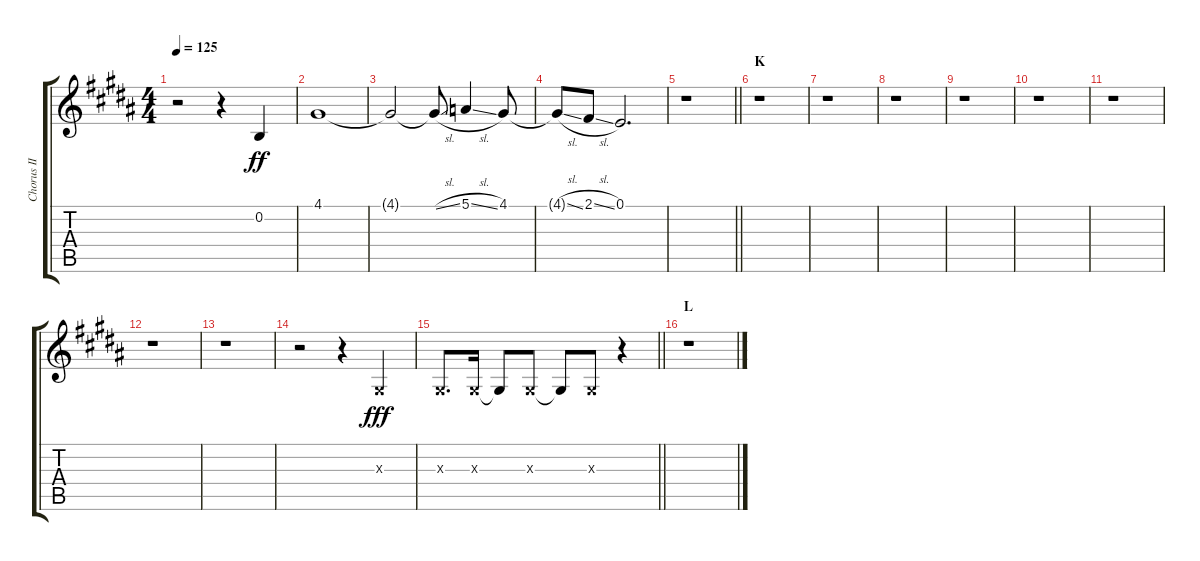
\track ("Chorus II" "Chorus II") {instrument voiceoohs}
\staff {score tabs}
\tuning (E4 B3 G3 D3 A2 E2) {hide}
\ts (4 4)
\tempo 125
\clef g2
\ks b
r.2{dy ff} r.4 0.2.4 |
4.1.1 |
4.1{t}.2 4.1{sl t}.8 5.1{sl}.4 4.1.8 |
4.1{sl t}.8 2.1{sl}.8 0.1.2{d} |
\barLineRight lightlight
r.1 |
\section ("" "K")
r.1 |
r.1 |
r.1 |
r.1 |
r.1 |
r.1 |
r.1 |
r.1 |
r.2 r.4 1.3{x}.4{dy fff} |
\barLineRight lightlight
1.3{x}.8{d} 1.3{x}.16 1.3{t}.8 1.3{x}.8 1.3{t}.8 1.3{x}.8 r.4 |
\section ("" "L")
r.1
